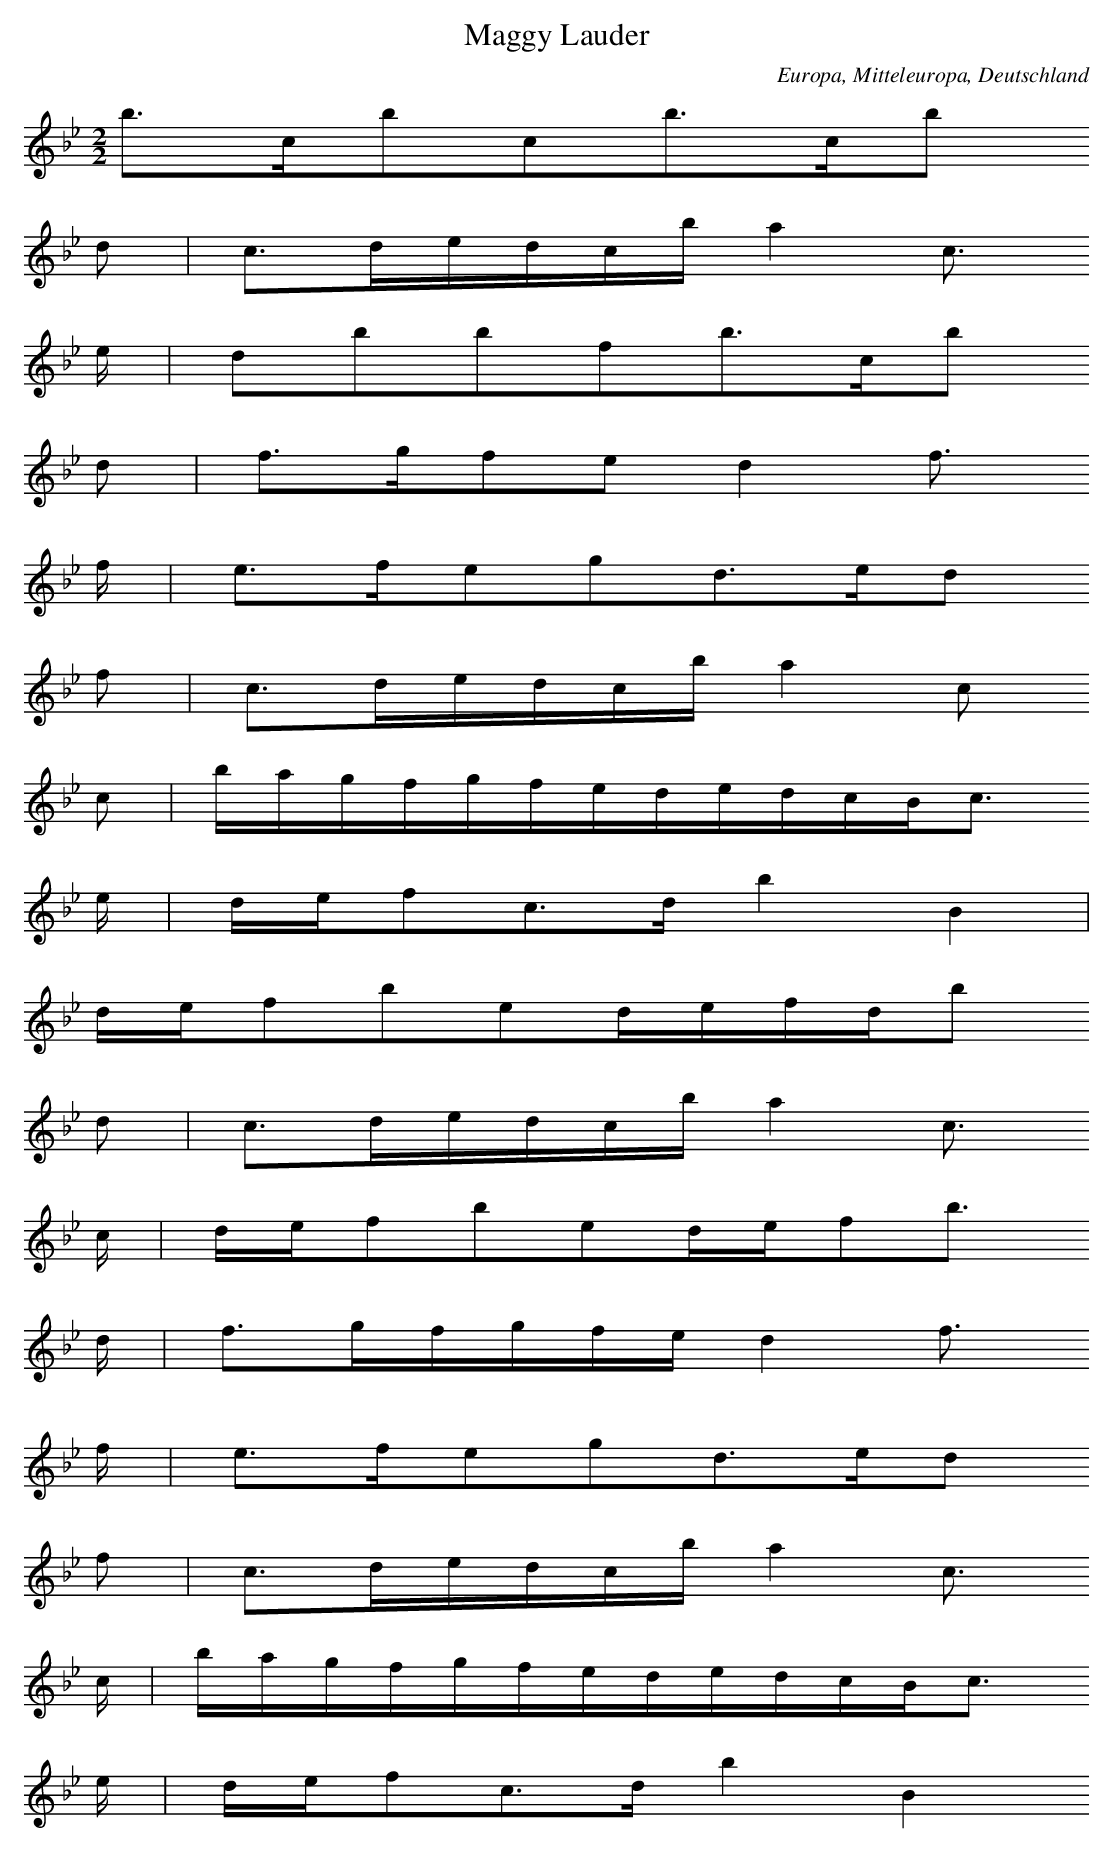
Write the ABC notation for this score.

X:1
T: Maggy Lauder
O: Europa, Mitteleuropa, Deutschland
M: 2/2
L: 1/16
K: Bb
b3cb2c2b3cb2
d2 | c3dedcba4c3
e | d2b2b2f2b3cb2
d2 | f3gf2e2d4f3
f | e3fe2g2d3ed2
f2 | c3dedcba4c2
c2 | bagfgfededcBc3
e | def2c3db4B4 |
def2b2e2defdb2
d2 | c3dedcba4c3
c | def2b2e2def2b3
d | f3gfgfed4f3
f | e3fe2g2d3ed2
f2 | c3dedcba4c3
c | bagfgfededcBc3
e | def2c3db4B4
